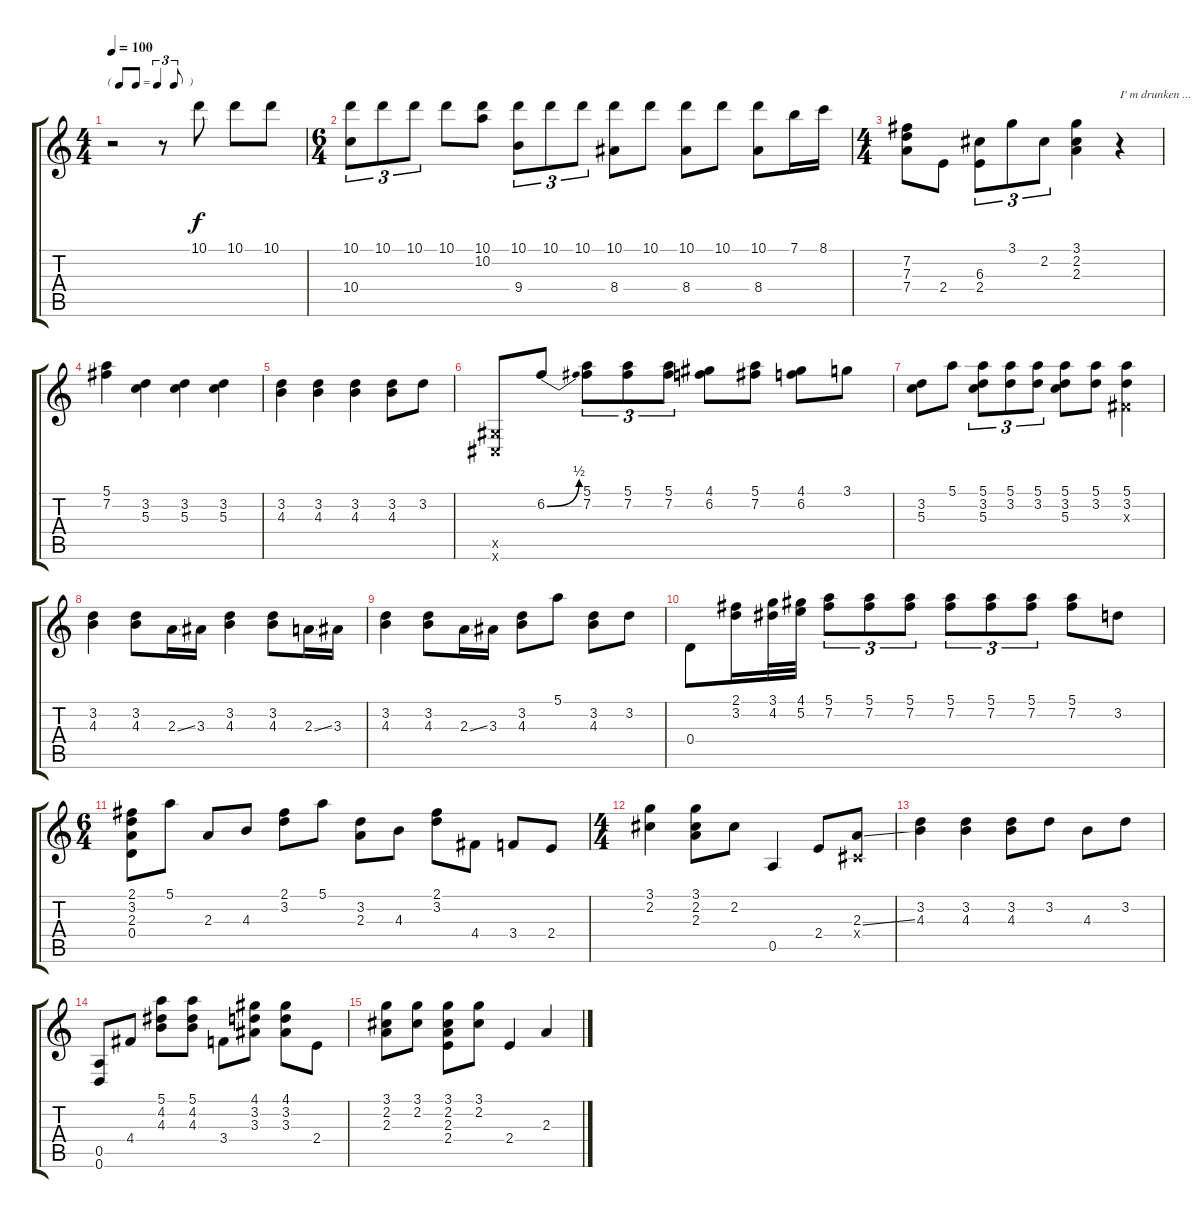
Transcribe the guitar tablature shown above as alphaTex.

\track "" {instrument acousticguitarsteel}
\staff {score tabs}
\tuning (E4 B3 G3 D3 A2 D2) {hide}
\ts (4 4)
\tf triplet8th
\tempo 100
\clef g2
\ks c
r.2{dy f instrument acousticguitarsteel} r.8 10.1.8 10.1.8 10.1.8 |
\ts (6 4)
(10.1 10.4).8{tu (3 2)} 10.1.8{tu (3 2)} 10.1.8{tu (3 2)} 10.1.8 (10.1 10.2).8 (10.1 9.4).8{tu (3 2)} 10.1.8{tu (3 2)} 10.1.8{tu (3 2)} (10.1 8.4).8 10.1.8 (10.1 8.4).8 10.1.8 (10.1 8.4).8 7.1.16 8.1.16 |
\ts (4 4)
(7.2 7.3 7.4).8 2.4.8 (6.3 2.4).8{tu (3 2)} 3.1.8{tu (3 2)} 2.2.8{tu (3 2)} (3.1 2.2 2.3).4 r.4{txt "I' m drunken ..."} |
(5.1 7.2).4 (3.2 5.3).4 (3.2 5.3).4 (3.2 5.3).4 |
(3.2 4.3).4 (3.2 4.3).4 (3.2 4.3).4 (3.2 4.3).8 3.2.8 |
(-1.5{x} -1.6{x}).8 6.2{be (bend 0 0 60 2)}.8 (5.1 7.2).8{tu (3 2)} (5.1 7.2).8{tu (3 2)} (5.1 7.2).8{tu (3 2)} (4.1 6.2).8 (5.1 7.2).8 (4.1 6.2).8 3.1.8 |
(3.2 5.3).8 5.1.8 (5.1 3.2 5.3).8{tu (3 2)} (5.1 3.2).8{tu (3 2)} (5.1 3.2).8{tu (3 2)} (5.1 3.2 5.3).8 (5.1 3.2).8 (5.1 3.2 -1.3{x}).4 |
(3.2 4.3).4 (3.2 4.3).8 2.3{ss}.16 3.3.16 (3.2 4.3).4 (3.2 4.3).8 2.3{ss}.16 3.3.16 |
(3.2 4.3).4 (3.2 4.3).8 2.3{ss}.16 3.3.16 (3.2 4.3).8 5.1.8 (3.2 4.3).8 3.2.8 |
0.4.8 (2.1 3.2).16 (3.1 4.2).32 (4.1 5.2).32 (5.1 7.2).8{tu (3 2)} (5.1 7.2).8{tu (3 2)} (5.1 7.2).8{tu (3 2)} (5.1 7.2).8{tu (3 2)} (5.1 7.2).8{tu (3 2)} (5.1 7.2).8{tu (3 2)} (5.1 7.2).8 3.2.8 |
\ts (6 4)
(2.1 3.2 2.3 0.4).8 5.1.8 2.3.8 4.3.8 (2.1 3.2).8 5.1.8 (3.2 2.3).8 4.3.8 (2.1 3.2).8 4.4.8 3.4.8 2.4.8 |
\ts (4 4)
(3.1 2.2).4 (3.1 2.2 2.3).8 2.2.8 0.5.4 2.4.8 (2.3{ss} -1.4{x}).8 |
(3.2 4.3).4 (3.2 4.3).4 (3.2 4.3).8 3.2.8 4.3.8 3.2.8 |
(0.5 0.6).8 4.4.8 (5.1 4.2 4.3).8 (5.1 4.2 4.3).8 3.4.8 (4.1 3.2 3.3).8 (4.1 3.2 3.3).8 2.4.8 |
(3.1 2.2 2.3).8 (3.1 2.2).8 (3.1 2.2 2.3 2.4).8 (3.1 2.2).8 2.4.4 2.3.4
